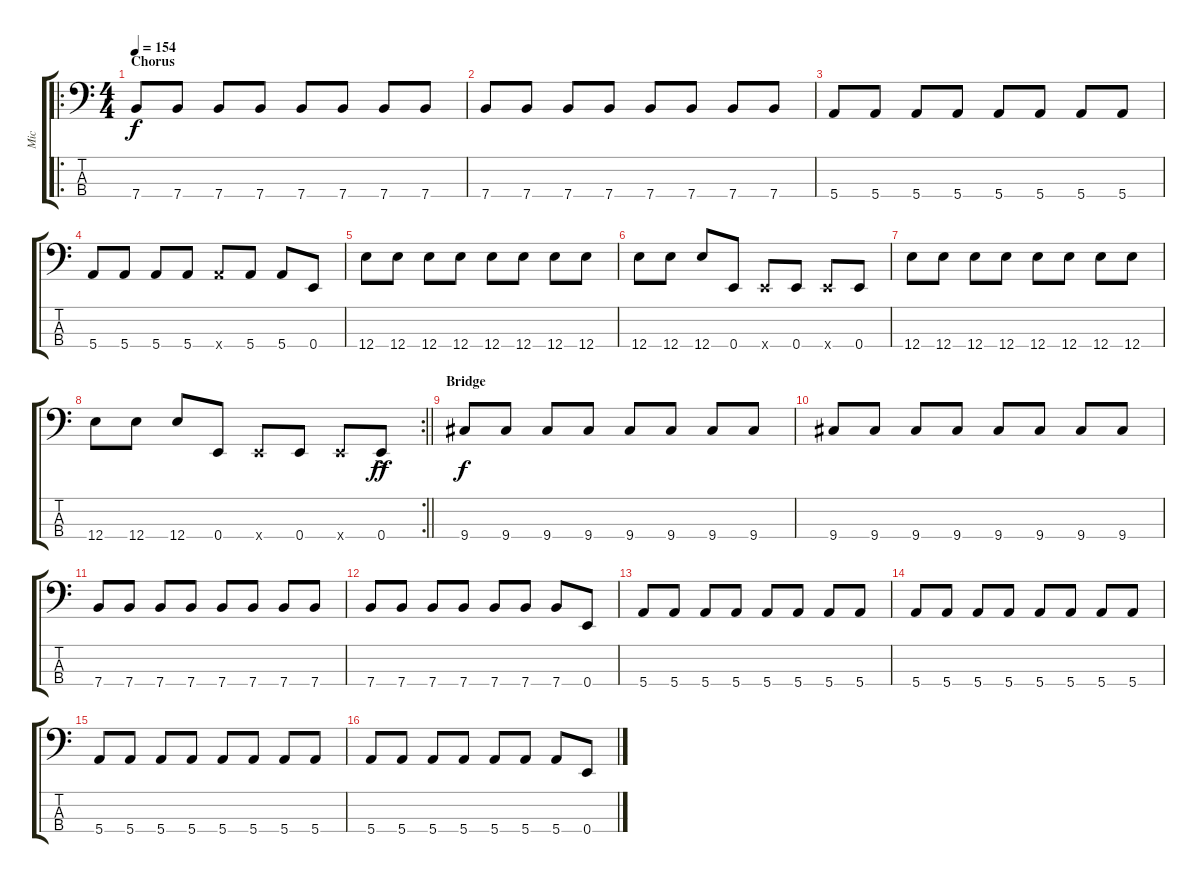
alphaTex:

\track ("Mic" "Mic") {instrument electricbassfinger}
\staff {score tabs}
\tuning (G2 D2 A1 E1) {hide}
\ro
\ts (4 4)
\section ("" "Chorus")
\tempo 154
\clef f4
\ks c
7.4.8{dy f} 7.4.8 7.4.8 7.4.8 7.4.8 7.4.8 7.4.8 7.4.8 |
7.4.8 7.4.8 7.4.8 7.4.8 7.4.8 7.4.8 7.4.8 7.4.8 |
5.4.8 5.4.8 5.4.8 5.4.8 5.4.8 5.4.8 5.4.8 5.4.8 |
5.4.8 5.4.8 5.4.8 5.4.8 5.4{x}.8 5.4.8 5.4.8 0.4.8 |
12.4.8 12.4.8 12.4.8 12.4.8 12.4.8 12.4.8 12.4.8 12.4.8 |
12.4.8 12.4.8 12.4.8 0.4.8 0.4{x}.8 0.4.8 0.4{x}.8 0.4.8 |
12.4.8 12.4.8 12.4.8 12.4.8 12.4.8 12.4.8 12.4.8 12.4.8 |
\rc 2
\barLineRight lightlight
12.4.8 12.4.8 12.4.8 0.4.8 0.4{x}.8 0.4.8 0.4{x}.8 0.4{ac}.8{dy ff} |
\section ("" "Bridge")
9.4.8{dy f} 9.4.8 9.4.8 9.4.8 9.4.8 9.4.8 9.4.8 9.4.8 |
9.4.8 9.4.8 9.4.8 9.4.8 9.4.8 9.4.8 9.4.8 9.4.8 |
7.4.8 7.4.8 7.4.8 7.4.8 7.4.8 7.4.8 7.4.8 7.4.8 |
7.4.8 7.4.8 7.4.8 7.4.8 7.4.8 7.4.8 7.4.8 0.4.8 |
5.4.8 5.4.8 5.4.8 5.4.8 5.4.8 5.4.8 5.4.8 5.4.8 |
5.4.8 5.4.8 5.4.8 5.4.8 5.4.8 5.4.8 5.4.8 5.4.8 |
5.4.8 5.4.8 5.4.8 5.4.8 5.4.8 5.4.8 5.4.8 5.4.8 |
5.4.8 5.4.8 5.4.8 5.4.8 5.4.8 5.4.8 5.4.8 0.4.8
